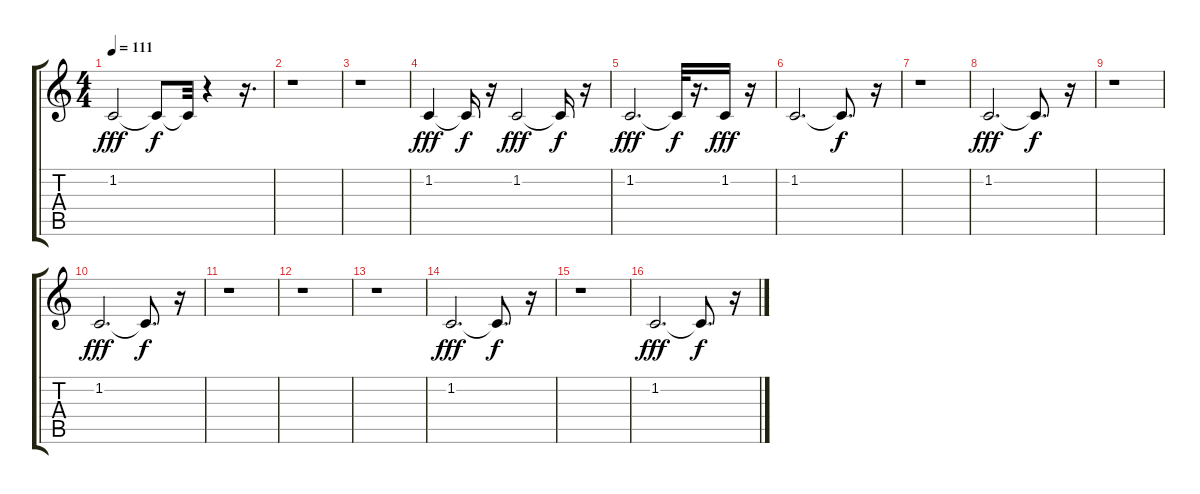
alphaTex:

\track "" {instrument brightacousticpiano}
\staff {score tabs}
\tuning (E4 B3 G3 D3 A2 E2) {hide}
\ts (4 4)
\tempo 111
\clef g2
\ks c
1.2.2{dy fff} 1.2{t}.8{dy f} 1.2{t}.32 r.4 r.16{d} |
r.1 |
r.1 |
1.2.4{dy fff} 1.2{t}.16{dy f} r.16 1.2.2{dy fff} 1.2{t}.16{dy f} r.16 |
1.2.2{d dy fff} 1.2{t}.32{dy f} r.16{d} 1.2.16{dy fff} r.16 |
1.2.2{d} 1.2{t}.8{d dy f} r.16 |
r.1 |
1.2.2{d dy fff} 1.2{t}.8{d dy f} r.16 |
r.1 |
1.2.2{d dy fff} 1.2{t}.8{d dy f} r.16 |
r.1 |
r.1 |
r.1 |
1.2.2{d dy fff} 1.2{t}.8{d dy f} r.16 |
r.1 |
1.2.2{d dy fff} 1.2{t}.8{d dy f} r.16
